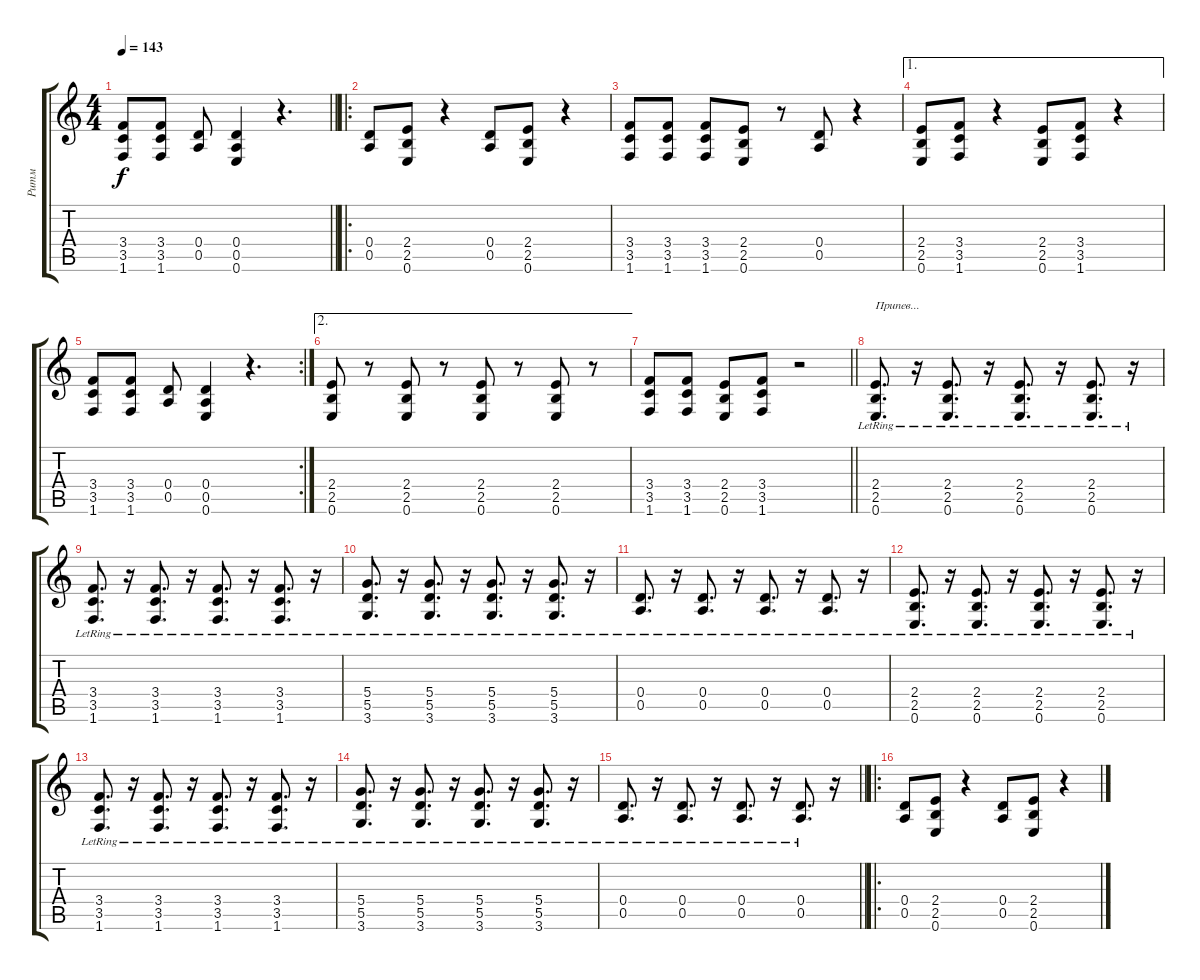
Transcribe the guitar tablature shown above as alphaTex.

\track ("Ритм" "Ритм") {instrument distortionguitar}
\staff {score tabs}
\tuning (E4 B3 G3 D3 A2 E2) {hide}
\ts (4 4)
\tempo 143
\clef g2
\barLineRight lightlight
\ks c
(3.4 3.5 1.6).8{dy f} (3.4 3.5 1.6).8 (0.4 0.5).8 (0.4 0.5 0.6).4 r.4{d} |
\ro
(0.4 0.5).8 (2.4 2.5 0.6).8 r.4 (0.4 0.5).8 (2.4 2.5 0.6).8 r.4 |
(3.4 3.5 1.6).8 (3.4 3.5 1.6).8 (3.4 3.5 1.6).8 (2.4 2.5 0.6).8 r.8 (0.4 0.5).8 r.4 |
\ae 1
(2.4 2.5 0.6).8 (3.4 3.5 1.6).8 r.4 (2.4 2.5 0.6).8 (3.4 3.5 1.6).8 r.4 |
\rc 2
(3.4 3.5 1.6).8 (3.4 3.5 1.6).8 (0.4 0.5).8 (0.4 0.5 0.6).4 r.4{d} |
\ae 2
(2.4 2.5 0.6).8 r.8 (2.4 2.5 0.6).8 r.8 (2.4 2.5 0.6).8 r.8 (2.4 2.5 0.6).8 r.8 |
\barLineRight lightlight
(3.4 3.5 1.6).8 (3.4 3.5 1.6).8 (2.4 2.5 0.6).8 (3.4 3.5 1.6).8 r.2 |
(2.4{lr} 2.5{lr} 0.6{lr}).8{d txt "Припев..."} r.16 (2.4{lr} 2.5{lr} 0.6{lr}).8{d} r.16 (2.4{lr} 2.5{lr} 0.6{lr}).8{d} r.16 (2.4{lr} 2.5{lr} 0.6{lr}).8{d} r.16 |
(3.4{lr} 3.5{lr} 1.6{lr}).8{d} r.16 (3.4{lr} 3.5{lr} 1.6{lr}).8{d} r.16 (3.4{lr} 3.5{lr} 1.6{lr}).8{d} r.16 (3.4{lr} 3.5{lr} 1.6{lr}).8{d} r.16 |
(5.4 5.5{lr} 3.6{lr}).8{d} r.16 (5.4 5.5{lr} 3.6{lr}).8{d} r.16 (5.4 5.5{lr} 3.6{lr}).8{d} r.16 (5.4 5.5{lr} 3.6{lr}).8{d} r.16 |
(0.4{lr} 0.5{lr}).8{d} r.16 (0.4{lr} 0.5{lr}).8{d} r.16 (0.4{lr} 0.5{lr}).8{d} r.16 (0.4{lr} 0.5{lr}).8{d} r.16 |
(2.4{lr} 2.5{lr} 0.6{lr}).8{d} r.16 (2.4{lr} 2.5{lr} 0.6{lr}).8{d} r.16 (2.4{lr} 2.5{lr} 0.6{lr}).8{d} r.16 (2.4{lr} 2.5{lr} 0.6{lr}).8{d} r.16 |
(3.4{lr} 3.5{lr} 1.6{lr}).8{d} r.16 (3.4{lr} 3.5{lr} 1.6{lr}).8{d} r.16 (3.4{lr} 3.5{lr} 1.6{lr}).8{d} r.16 (3.4{lr} 3.5{lr} 1.6{lr}).8{d} r.16 |
(5.4 5.5{lr} 3.6{lr}).8{d} r.16 (5.4 5.5{lr} 3.6{lr}).8{d} r.16 (5.4 5.5{lr} 3.6{lr}).8{d} r.16 (5.4 5.5{lr} 3.6{lr}).8{d} r.16 |
\barLineRight lightlight
(0.4{lr} 0.5{lr}).8{d} r.16 (0.4{lr} 0.5{lr}).8{d} r.16 (0.4{lr} 0.5{lr}).8{d} r.16 (0.4{lr} 0.5{lr}).8{d} r.16 |
\ro
(0.4 0.5).8 (2.4 2.5 0.6).8 r.4 (0.4 0.5).8 (2.4 2.5 0.6).8 r.4
